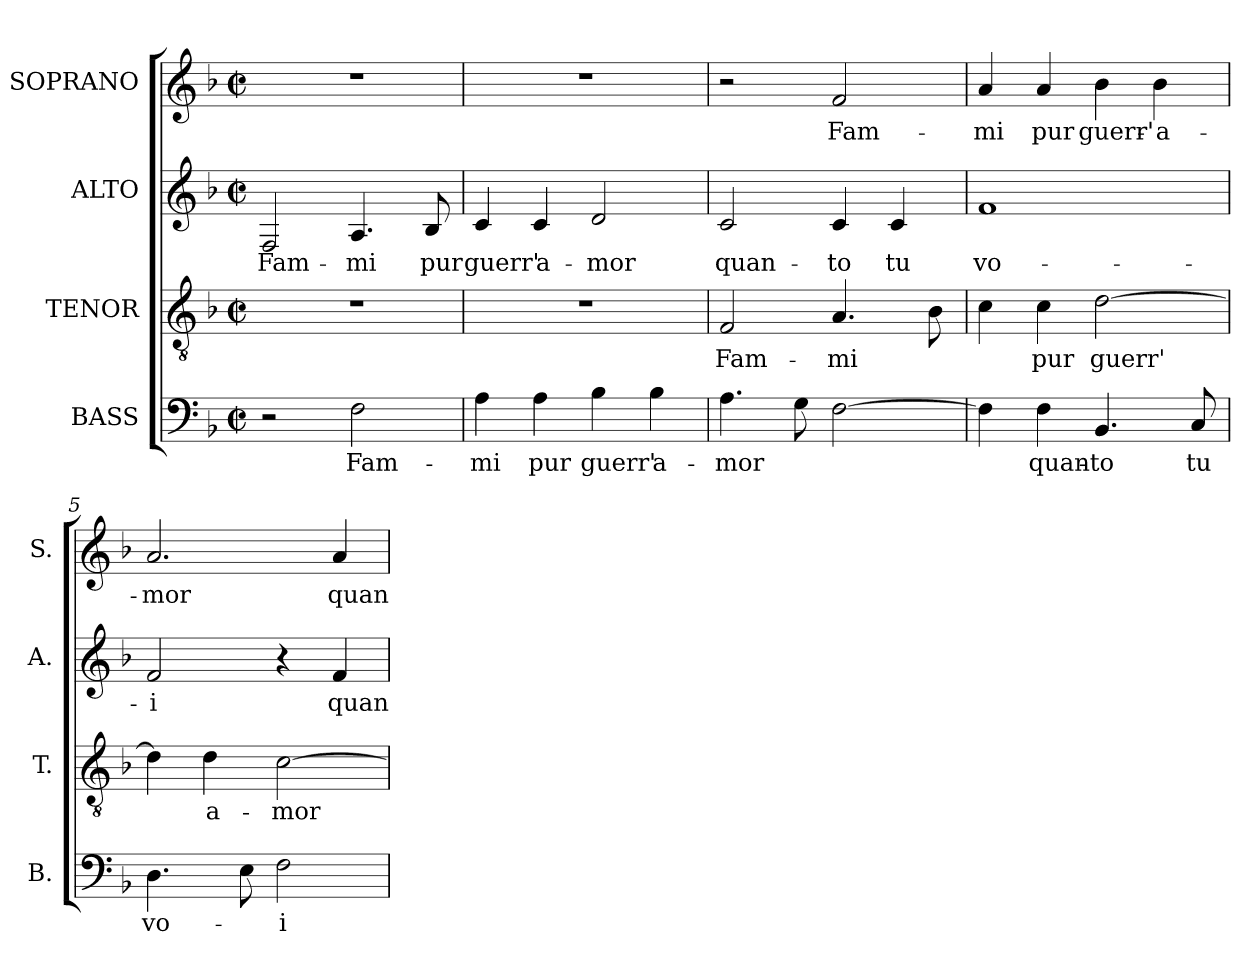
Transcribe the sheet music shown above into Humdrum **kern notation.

**kern	**text	**kern	**text	**kern	**text	**kern	**text
*part4	*part4	*part3	*part3	*part2	*part2	*part1	*part1
*staff4	*staff4	*staff3	*staff3	*staff2	*staff2	*staff1	*staff1
*I"BASS	*	*I"TENOR	*	*I"ALTO	*	*I"SOPRANO	*
*I'B.	*	*I'T.	*	*I'A.	*	*I'S.	*
!!LO:PB:g=z
*clefF4	*	*clefGv2	*	*clefG2	*	*clefG2	*
*	*	*ITrd7c12	*	*	*	*	*
*k[b-]	*	*k[b-]	*	*k[b-]	*	*k[b-]	*
*F:	*	*F:	*	*F:	*	*F:	*
*M2/2	*	*M2/2	*	*M2/2	*	*M2/2	*
*met(c|)	*	*met(c|)	*	*met(c|)	*	*met(c|)	*
=1	=1	=1	=1	=1	=1	=1	=1
!	!	!	!	!	!LO:LY:b:color=#000000	!	!
2r	.	1r	.	2Fi/	Fam-	1r	.
!	!LO:LY:b:color=#000000	!	!	!	!	!	!
!	!	!	!	!	!LO:LY:b:color=#000000	!	!
2Fi\	Fam-	.	.	4.Ai/	-mi	.	.
!	!	!	!	!	!LO:LY:b:color=#000000	!	!
.	.	.	.	8B-i/	pur	.	.
=2	=2	=2	=2	=2	=2	=2	=2
!	!LO:LY:b:color=#000000	!	!	!	!	!	!
!	!	!	!	!	!LO:LY:b:color=#000000	!	!
4Ai\	-mi	1r	.	4ci/	guerr'	1r	.
!	!LO:LY:b:color=#000000	!	!	!	!	!	!
!	!	!	!	!	!LO:LY:b:color=#000000	!	!
4Ai\	pur	.	.	4ci/	a-	.	.
!	!LO:LY:b:color=#000000	!	!	!	!	!	!
!	!	!	!	!	!LO:LY:b:color=#000000	!	!
4B-i\	guerr'	.	.	2di/	-mor	.	.
!	!LO:LY:b:color=#000000	!	!	!	!	!	!
4B-i\	a-	.	.	.	.	.	.
=3	=3	=3	=3	=3	=3	=3	=3
!	!LO:LY:b:color=#000000	!	!	!	!	!	!
!	!	!	!LO:LY:b:color=#000000	!	!	!	!
!	!	!	!	!	!LO:LY:b:color=#000000	!	!
4.Ai\	-mor	2FFi/	Fam-	2ci/	quan-	2r	.
8Gi\	.	.	.	.	.	.	.
!	!	!	!LO:LY:b:color=#000000	!	!	!	!
!	!	!	!	!	!LO:LY:b:color=#000000	!	!
!	!	!	!	!	!	!	!LO:LY:b:color=#000000
[2Fi\	.	4.AAi/	-mi	4ci/	-to	2fi/	Fam-
!	!	!	!	!	!LO:LY:b:color=#000000	!	!
.	.	.	.	4ci/	tu	.	.
.	.	8BB-i\	.	.	.	.	.
=4	=4	=4	=4	=4	=4	=4	=4
!	!	!	!	!	!LO:LY:b:color=#000000	!	!
!	!	!	!	!	!	!	!LO:LY:b:color=#000000
4Fi\]	.	4Ci\	.	1fi	vo-	4ai/	-mi
!	!LO:LY:b:color=#000000	!	!	!	!	!	!
!	!	!	!LO:LY:b:color=#000000	!	!	!	!
!	!	!	!	!	!	!	!LO:LY:b:color=#000000
4Fi\	quan-	4Ci\	pur	.	.	4ai/	pur
!	!LO:LY:b:color=#000000	!	!	!	!	!	!
!	!	!	!LO:LY:b:color=#000000	!	!	!	!
!	!	!	!	!	!	!	!LO:LY:b:color=#000000
4.BB-i/	-to	[2Di\	guerr'	.	.	4b-i\	guerr'-
!	!	!	!	!	!	!	!LO:LY:b:color=#000000
.	.	.	.	.	.	4b-i\	-a-
!	!LO:LY:b:color=#000000	!	!	!	!	!	!
8Ci/	tu	.	.	.	.	.	.
=5	=5	=5	=5	=5	=5	=5	=5
!	!LO:LY:b:color=#000000	!	!	!	!	!	!
!	!	!	!	!	!LO:LY:b:color=#000000	!	!
!	!	!	!	!	!	!	!LO:LY:b:color=#000000
4.Di\	vo-	4Di\]	.	2fi/	-i	2.ai/	-mor
!	!	!	!LO:LY:b:color=#000000	!	!	!	!
.	.	4Di\	a-	.	.	.	.
8Ei\	.	.	.	.	.	.	.
!	!LO:LY:b:color=#000000	!	!	!	!	!	!
!	!	!	!LO:LY:b:color=#000000	!	!	!	!
2Fi\	-i	[2Ci\	-mor	4r	.	.	.
!	!	!	!	!	!LO:LY:b:color=#000000	!	!
!	!	!	!	!	!	!	!LO:LY:b:color=#000000
.	.	.	.	4fi/	quan-	4ai/	quan-
=	=	=	=	=	=	=	=
*-	*-	*-	*-	*-	*-	*-	*-
